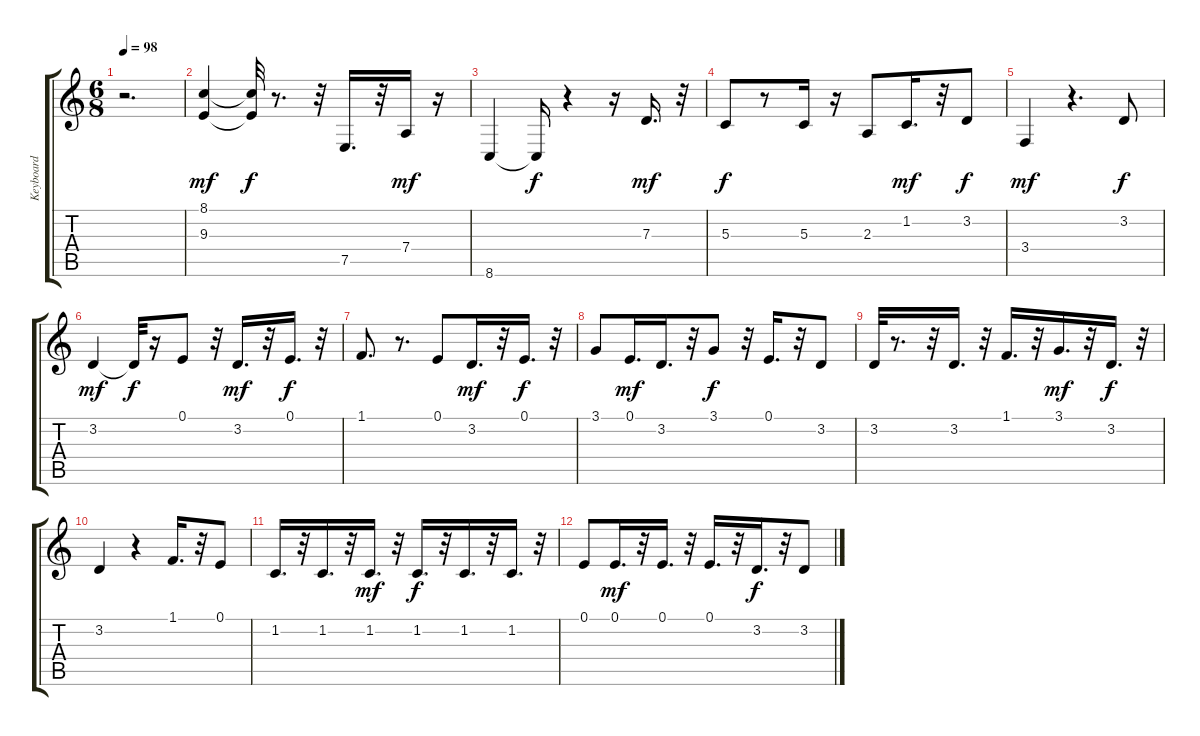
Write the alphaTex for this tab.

\track ("Keyboard" "Keyboard") {instrument sitar}
\staff {score tabs}
\tuning (E4 B3 G3 D3 A2 E2) {hide}
\ts (6 8)
\tempo 98
\clef g2
\ks c
r.2{d dy mf} |
(8.1 9.3).4 (8.1{t} 9.3{t}).32{dy f} r.8{d} r.32 7.5.16{d} r.32 7.4.16{dy mf} r.16 |
8.6.4 8.6{t}.16{dy f} r.4 r.16 7.3.16{d dy mf} r.32 |
5.3.8{dy f} r.8 5.3.16 r.16 2.3.8 1.2.16{d dy mf} r.32 3.2.8{dy f} |
3.4.4{dy mf} r.4{d} 3.2.8{dy f} |
3.2.4{dy mf} 3.2{t}.32{dy f} r.16 0.1.8 r.32 3.2.16{d dy mf} r.32 0.1.16{d dy f} r.32 |
1.1.8{d} r.8{d} 0.1.8 3.2.16{d dy mf} r.32 0.1.16{d dy f} r.32 |
3.1.8 0.1.16{d dy mf} 3.2.16{d} r.32 3.1.8{dy f} r.32 0.1.16{d} r.32 3.2.8 |
3.2.32 r.8{d} r.32 3.2.16{d} r.32 1.1.16{d} r.32 3.1.16{d dy mf} r.32 3.2.16{d dy f} r.32 |
3.2.4 r.4 1.1.16{d} r.32 0.1.8 |
1.2.16{d} r.32 1.2.16{d} r.32 1.2.16{d dy mf} r.32 1.2.16{d dy f} r.32 1.2.16{d} r.32 1.2.16{d} r.32 |
0.1.8 0.1.16{d dy mf} r.32 0.1.16{d} r.32 0.1.16{d} r.32 3.2.16{d dy f} r.32 3.2.8
